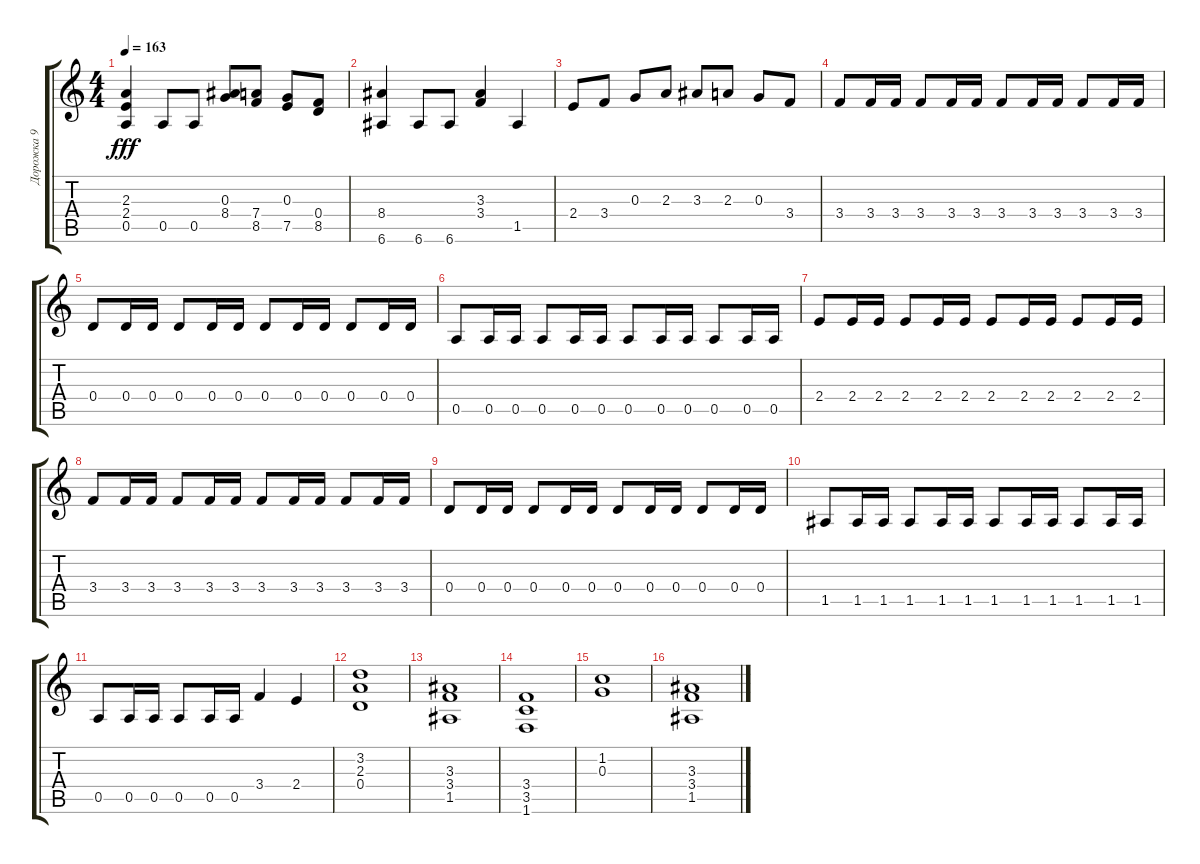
\track ("Дорожка 9" "Дорожка 9") {instrument distortionguitar}
\staff {score tabs}
\tuning (E4 B3 G3 D3 A2 E2) {hide}
\ts (4 4)
\tempo 163
\clef g2
\ks c
(2.3 2.4 0.5).4{dy fff} 0.5.8 0.5.8 (0.3 8.4).8 (7.4 8.5).8 (0.3 7.5).8 (0.4 8.5).8 |
(8.4 6.6).4 6.6.8 6.6.8 (3.3 3.4).4 1.5.4 |
2.4.8 3.4.8 0.3.8 2.3.8 3.3.8 2.3.8 0.3.8 3.4.8 |
3.4.8 3.4.16 3.4.16 3.4.8 3.4.16 3.4.16 3.4.8 3.4.16 3.4.16 3.4.8 3.4.16 3.4.16 |
0.4.8 0.4.16 0.4.16 0.4.8 0.4.16 0.4.16 0.4.8 0.4.16 0.4.16 0.4.8 0.4.16 0.4.16 |
0.5.8 0.5.16 0.5.16 0.5.8 0.5.16 0.5.16 0.5.8 0.5.16 0.5.16 0.5.8 0.5.16 0.5.16 |
2.4.8 2.4.16 2.4.16 2.4.8 2.4.16 2.4.16 2.4.8 2.4.16 2.4.16 2.4.8 2.4.16 2.4.16 |
3.4.8 3.4.16 3.4.16 3.4.8 3.4.16 3.4.16 3.4.8 3.4.16 3.4.16 3.4.8 3.4.16 3.4.16 |
0.4.8 0.4.16 0.4.16 0.4.8 0.4.16 0.4.16 0.4.8 0.4.16 0.4.16 0.4.8 0.4.16 0.4.16 |
1.5.8 1.5.16 1.5.16 1.5.8 1.5.16 1.5.16 1.5.8 1.5.16 1.5.16 1.5.8 1.5.16 1.5.16 |
0.5.8 0.5.16 0.5.16 0.5.8 0.5.16 0.5.16 3.4.4 2.4.4 |
(3.2 2.3 0.4).1 |
(3.3 3.4 1.5).1 |
(3.4 3.5 1.6).1 |
(1.2 0.3).1 |
(3.3 3.4 1.5).1
